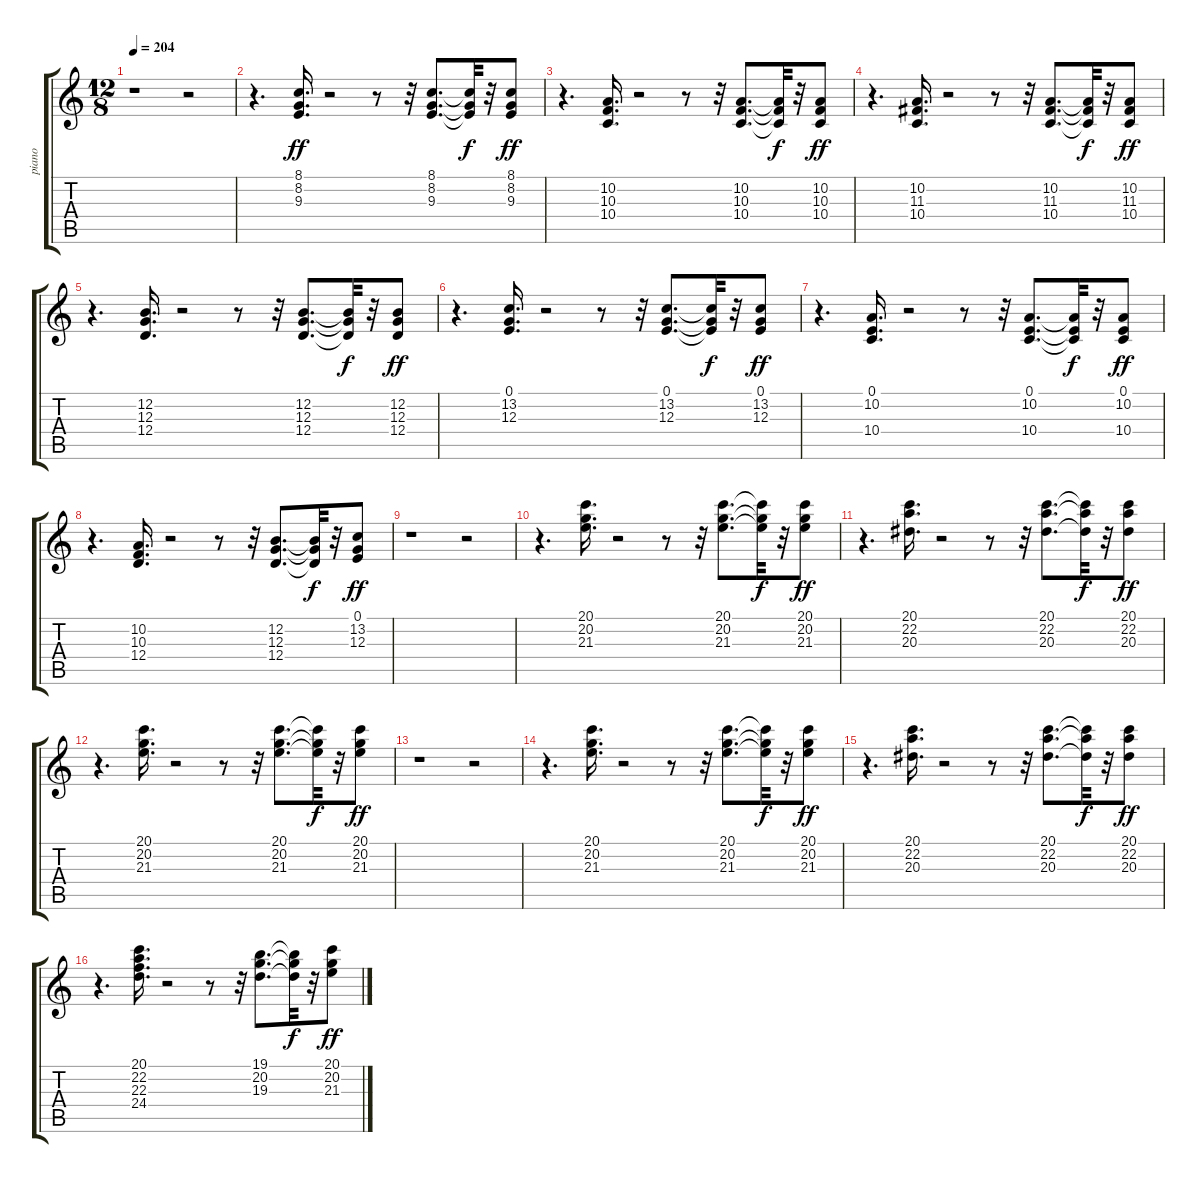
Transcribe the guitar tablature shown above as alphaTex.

\track ("piano" "piano") {instrument acousticgrandpiano}
\staff {score tabs}
\tuning (E4 B3 G3 D3 A2 E2) {hide}
\ts (12 8)
\tempo 204
\clef g2
\ks c
r.1{dy ff} r.2 |
r.4{d} (8.1 8.2 9.3).16{d} r.2 r.8 r.32 (8.1 8.2 9.3).8{d} (8.1{t} 8.2{t} 9.3{t}).32{dy f} r.32 (8.1 8.2 9.3).8{dy ff} |
r.4{d} (10.2 10.3 10.4).16{d} r.2 r.8 r.32 (10.2 10.3 10.4).8{d} (10.2{t} 10.3{t} 10.4{t}).32{dy f} r.32 (10.2 10.3 10.4).8{dy ff} |
r.4{d} (10.2 11.3 10.4).16{d} r.2 r.8 r.32 (10.2 11.3 10.4).8{d} (10.2{t} 11.3{t} 10.4{t}).32{dy f} r.32 (10.2 11.3 10.4).8{dy ff} |
r.4{d} (12.2 12.3 12.4).16{d} r.2 r.8 r.32 (12.2 12.3 12.4).8{d} (12.2{t} 12.3{t} 12.4{t}).32{dy f} r.32 (12.2 12.3 12.4).8{dy ff} |
r.4{d} (0.1 13.2 12.3).16{d} r.2 r.8 r.32 (0.1 13.2 12.3).8{d} (0.1{t} 13.2{t} 12.3{t}).32{dy f} r.32 (0.1 13.2 12.3).8{dy ff} |
r.4{d} (0.1 10.2 10.4).16{d} r.2 r.8 r.32 (0.1 10.2 10.4).8{d} (0.1{t} 10.2{t} 10.4{t}).32{dy f} r.32 (0.1 10.2 10.4).8{dy ff} |
r.4{d} (10.2 10.3 12.4).16{d} r.2 r.8 r.32 (12.2 12.3 12.4).8{d} (12.2{t} 12.3{t} 12.4{t}).32{dy f} r.32 (0.1 13.2 12.3).8{dy ff} |
r.1 r.2 |
r.4{d} (20.1 20.2 21.3).16{d} r.2 r.8 r.32 (20.1 20.2 21.3).8{d} (20.1{t} 20.2{t} 21.3{t}).32{dy f} r.32 (20.1 20.2 21.3).8{dy ff} |
r.4{d} (20.1 22.2 20.3).16{d} r.2 r.8 r.32 (20.1 22.2 20.3).8{d} (20.1{t} 22.2{t} 20.3{t}).32{dy f} r.32 (20.1 22.2 20.3).8{dy ff} |
r.4{d} (20.1 20.2 21.3).16{d} r.2 r.8 r.32 (20.1 20.2 21.3).8{d} (20.1{t} 20.2{t} 21.3{t}).32{dy f} r.32 (20.1 20.2 21.3).8{dy ff} |
r.1 r.2 |
r.4{d} (20.1 20.2 21.3).16{d} r.2 r.8 r.32 (20.1 20.2 21.3).8{d} (20.1{t} 20.2{t} 21.3{t}).32{dy f} r.32 (20.1 20.2 21.3).8{dy ff} |
r.4{d} (20.1 22.2 20.3).16{d} r.2 r.8 r.32 (20.1 22.2 20.3).8{d} (20.1{t} 22.2{t} 20.3{t}).32{dy f} r.32 (20.1 22.2 20.3).8{dy ff} |
r.4{d} (20.1 22.2 22.3 24.4).16{d} r.2 r.8 r.32 (19.1 20.2 19.3).8{d} (19.1{t} 20.2{t} 19.3{t}).32{dy f} r.32 (20.1 20.2 21.3).8{dy ff}
